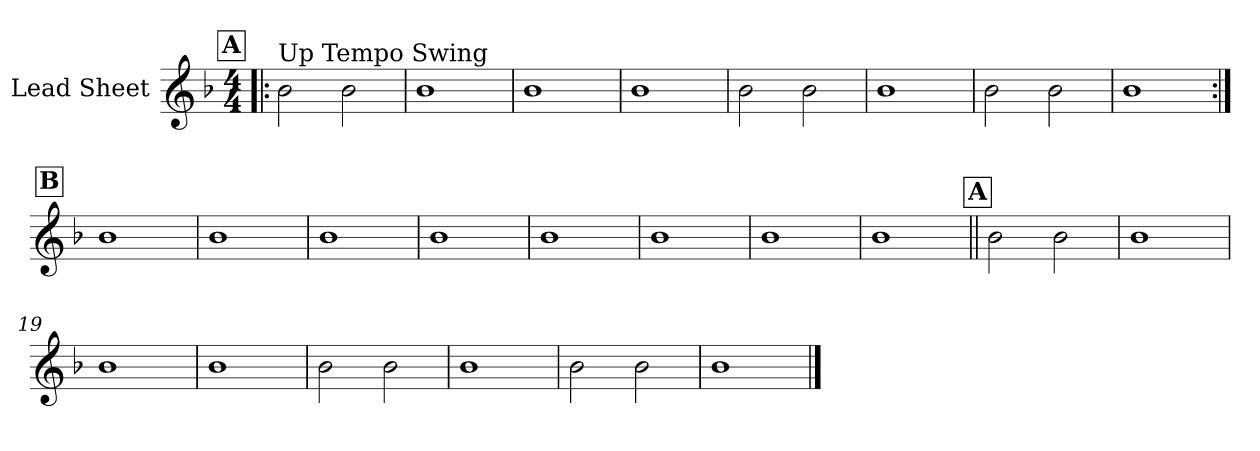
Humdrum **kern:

**kern
*part1
*staff1
*I"Lead Sheet
*clefG2
*k[b-]
*d:
*M4/4
!!LO:REH:place=s1:a:fs=14:t=A
=1!|:
!LO:TX:a:t=Up Tempo Swing
2b-\
2b-\
=2
1b-
=3
1b-
=4
1b-
!!LO:LB:g=z
=5
2b-\
2b-\
=6
1b-
=7
2b-\
2b-\
=8
1b-
!!LO:LB:g=z
!!LO:REH:place=s1:a:fs=14:t=B
=9:|!
1b-
=10
1b-
=11
1b-
=12
1b-
!!LO:LB:g=z
=13
1b-
=14
1b-
=15
1b-
=16
1b-
!!LO:LB:g=z
!!LO:REH:place=s1:a:fs=14:t=A
=17||
2b-\
2b-\
=18
1b-
=19
1b-
=20
1b-
!!LO:LB:g=z
=21
2b-\
2b-\
=22
1b-
=23
2b-\
2b-\
=24
1b-
==
*-
